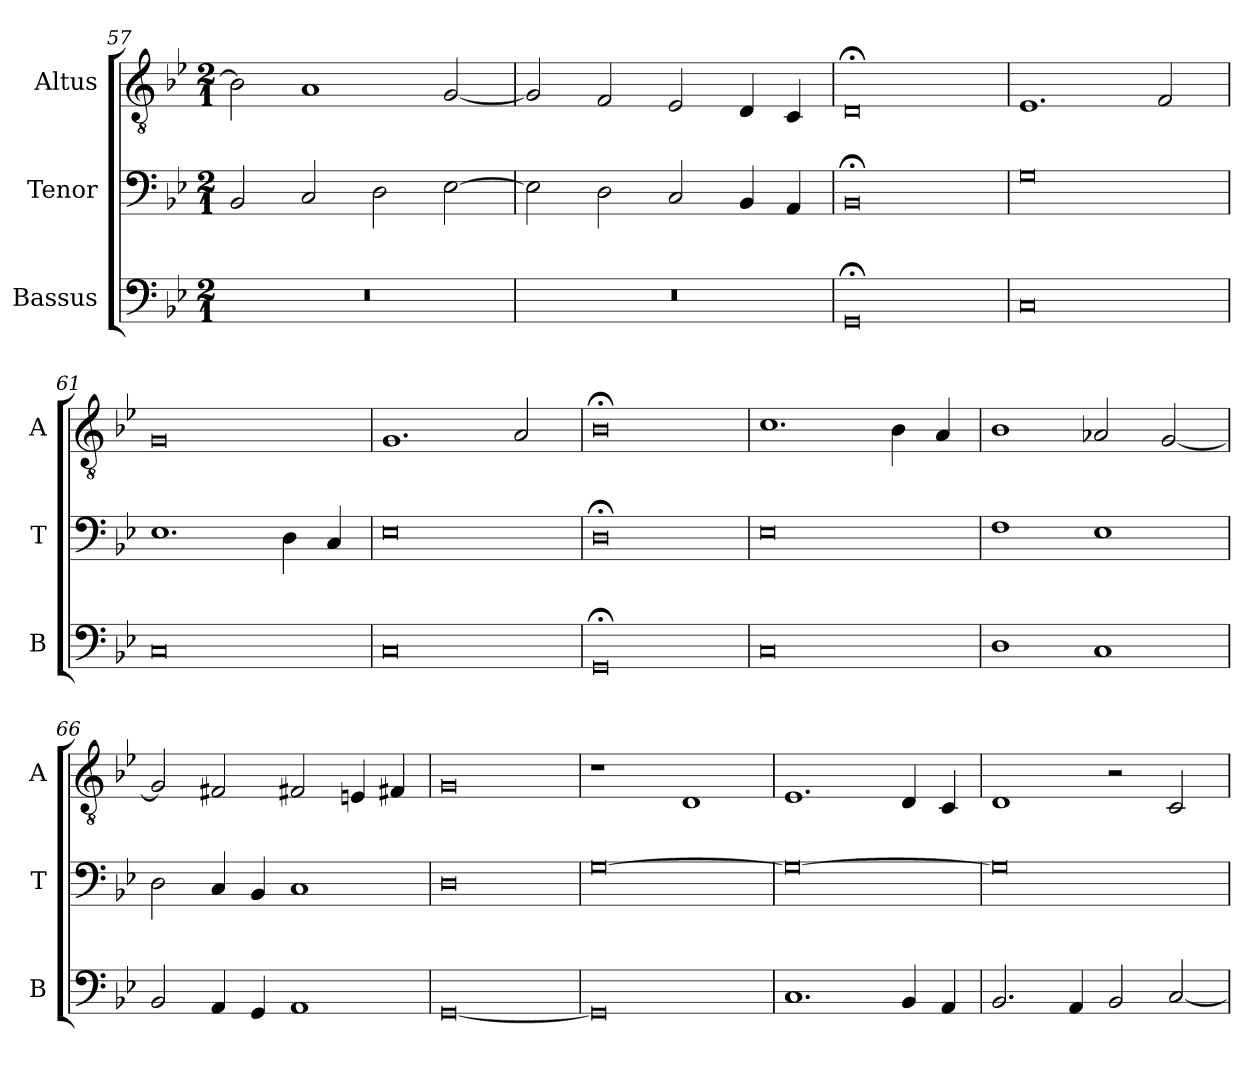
**kern	**kern	**kern
*part3	*part2	*part1
*staff3	*staff2	*staff1
*I"Bassus	*I"Tenor	*I"Altus
*I'B	*I'T	*I'A
*clefF4	*clefF4	*clefGv2
*k[b-e-]	*k[b-e-]	*k[b-e-]
*M2/1	*M2/1	*M2/1
=57	=57	=57
0r	2BB-/	2B-\]
.	2C/	1A
.	2D\	.
.	[2E-\	[2G/
=58	=58	=58
0r	2E-\]	2G/]
.	2D\	2F/
.	2C/	2E-/
.	4BB-/	4D/
.	4AA/	4C/
=59	=59	=59
0GG;<	0BB-;<	0D;<
=60	=60	=60
0C	0G	1.E-
.	.	2F/
=61	=61	=61
0C	1.E-	0G
.	4D\	.
.	4C/	.
=62	=62	=62
0C	0E-	1.G
.	.	2A/
=63	=63	=63
0GG;<	0D;<	0B-;<
=64	=64	=64
0C	0E-	1.c
.	.	4B-\
.	.	4A/
=65	=65	=65
1D	1F	1B-
1C	1E-	2A-X/
.	.	[2G/
=66	=66	=66
2BB-/	2D\	2G/]
4AA/	4C/	2F#X/
4GG/	4BB-/	.
1AA	1C	2F#X/
.	.	4En/
.	.	4F#X/
=67	=67	=67
[0GG	0D	0G
=68	=68	=68
0GG]	[0G	1r
.	.	1D
=69	=69	=69
1.C	0G_	1.E-
4BB-/	.	4D/
4AA/	.	4C/
=70	=70	=70
2.BB-/	0G]	1D
4AA/	.	.
2BB-/	.	2r
[2C/	.	2C/
=	=	=
*-	*-	*-
